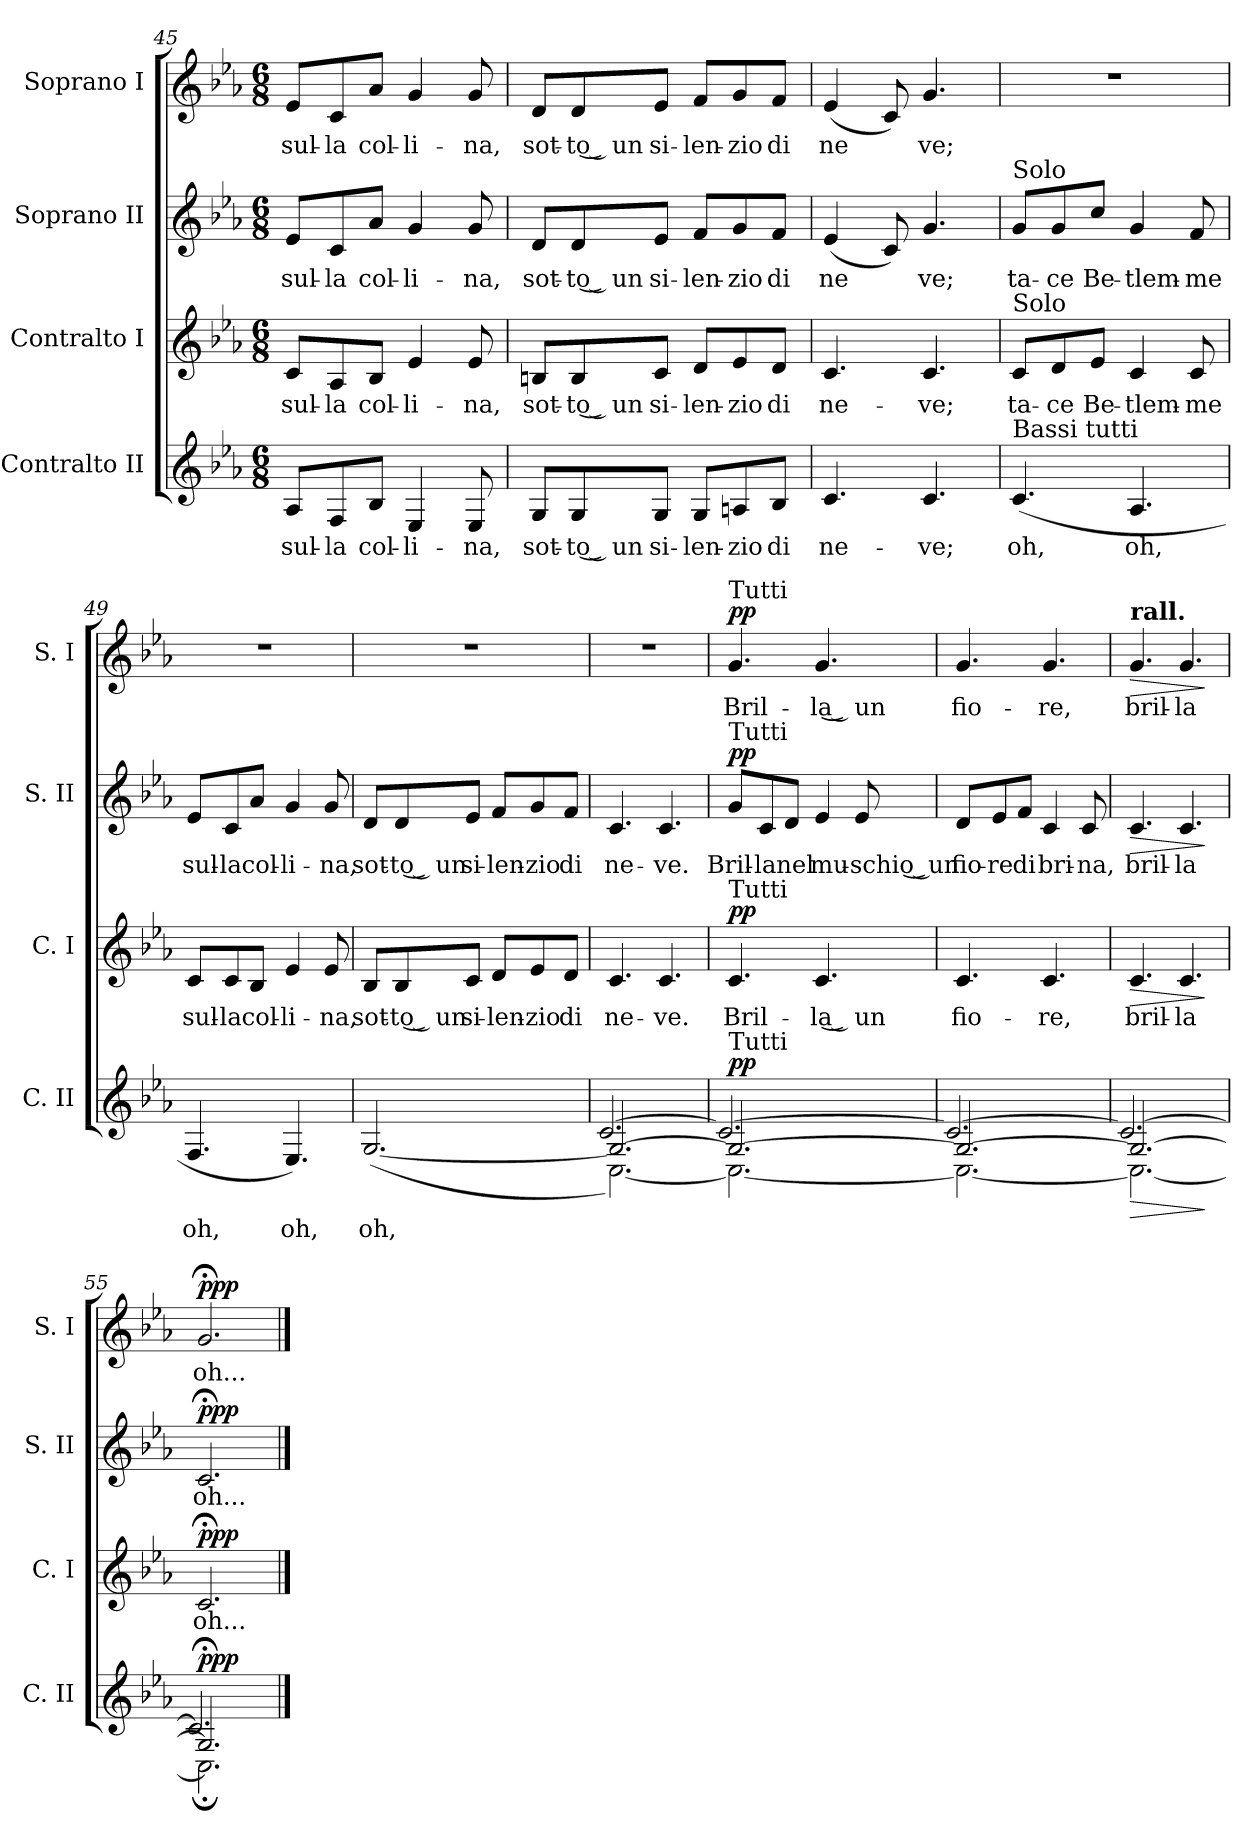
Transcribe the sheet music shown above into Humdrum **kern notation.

**kern	**text	**dynam	**kern	**text	**dynam	**kern	**text	**dynam	**kern	**text	**dynam
*part4	*part4	*part4	*part3	*part3	*part3	*part2	*part2	*part2	*part1	*part1	*part1
*staff4	*staff4	*staff4	*staff3	*staff3	*staff3	*staff2	*staff2	*staff2	*staff1	*staff1	*staff1
*I"Contralto II	*	*	*I"Contralto I	*	*	*I"Soprano II	*	*	*I"Soprano I	*	*
*I'C. II	*	*	*I'C. I	*	*	*I'S. II	*	*	*I'S. I	*	*
*clefG2	*	*	*clefG2	*	*	*clefG2	*	*	*clefG2	*	*
*k[b-e-a-]	*	*	*k[b-e-a-]	*	*	*k[b-e-a-]	*	*	*k[b-e-a-]	*	*
*M6/8	*	*	*M6/8	*	*	*M6/8	*	*	*M6/8	*	*
=45	=45	=45	=45	=45	=45	=45	=45	=45	=45	=45	=45
!	!LO:LY:b	!	!	!LO:LY:b	!	!	!LO:LY:b	!	!	!LO:LY:b	!
8A-/L	sul-	.	8c/L	sul-	.	8e-/L	sul-	.	8e-/L	sul-	.
!	!LO:LY:b	!	!	!LO:LY:b	!	!	!LO:LY:b	!	!	!LO:LY:b	!
8F/	-la	.	8A-/	-la	.	8c/	la	.	8c/	la	.
!	!LO:LY:b	!	!	!LO:LY:b	!	!	!LO:LY:b	!	!	!LO:LY:b	!
8B-/J	col-	.	8B-/J	col-	.	8a-/J	col-	.	8a-/J	col-	.
!	!LO:LY:b	!	!	!LO:LY:b	!	!	!LO:LY:b	!	!	!LO:LY:b	!
4E-/	-li-	.	4e-/	-li-	.	4g/	-li-	.	4g/	-li-	.
!	!LO:LY:b	!	!	!LO:LY:b	!	!	!LO:LY:b	!	!	!LO:LY:b	!
8E-/	-na,	.	8e-/	-na,	.	8g/	-na,	.	8g/	-na,	.
=46	=46	=46	=46	=46	=46	=46	=46	=46	=46	=46	=46
!	!LO:LY:b	!	!	!LO:LY:b	!	!	!LO:LY:b	!	!	!LO:LY:b	!
8G/L	sot-	.	8Bn/L	sot-	.	8d/L	sot-	.	8d/L	sot-	.
!	!LO:LY:b	!	!	!LO:LY:b	!	!	!LO:LY:b	!	!	!LO:LY:b	!
8G/	-to͜ un	.	8B/	-to͜ un	.	8d/	-to͜ un	.	8d/	-to͜ un	.
!	!LO:LY:b	!	!	!LO:LY:b	!	!	!LO:LY:b	!	!	!LO:LY:b	!
8G/J	si-	.	8c/J	si-	.	8e-/J	si-	.	8e-/J	si-	.
!	!LO:LY:b	!	!	!LO:LY:b	!	!	!LO:LY:b	!	!	!LO:LY:b	!
8G/L	-len-	.	8d/L	-len-	.	8f/L	-len-	.	8f/L	-len-	.
!	!LO:LY:b	!	!	!LO:LY:b	!	!	!LO:LY:b	!	!	!LO:LY:b	!
8An/	-zio	.	8e-/	-zio	.	8g/	-zio	.	8g/	-zio	.
!	!LO:LY:b	!	!	!LO:LY:b	!	!	!LO:LY:b	!	!	!LO:LY:b	!
8B-/J	di	.	8d/J	di	.	8f/J	di	.	8f/J	di	.
=47	=47	=47	=47	=47	=47	=47	=47	=47	=47	=47	=47
!	!LO:LY:b	!	!	!LO:LY:b	!	!	!LO:LY:b	!	!	!LO:LY:b	!
4.c/	ne-	.	4.c/	ne-	.	(<4e-/	-ne	.	(<4e-/	-ne	.
.	.	.	.	.	.	8c/)	.	.	8c/)	.	.
!	!LO:LY:b	!	!	!LO:LY:b	!	!	!LO:LY:b	!	!	!LO:LY:b	!
4.c/	-ve;	.	4.c/	-ve;	.	4.g/	ve;	.	4.g/	ve;	.
=48	=48	=48	=48	=48	=48	=48	=48	=48	=48	=48	=48
!	!	!	!	!	!	!LO:TX:a:t=Solo	!	!	!	!	!
!	!	!	!LO:TX:a:t=Solo	!	!	!	!	!	!	!	!
!LO:TX:a:t=Bassi tutti	!	!	!	!	!	!	!	!	!	!	!
!	!LO:LY:b	!	!	!LO:LY:b	!	!	!LO:LY:b	!	!	!	!
(>4.c/	oh,	.	8c/L	ta-	.	8g/L	ta-	.	2.r	.	.
!	!	!	!	!LO:LY:b	!	!	!LO:LY:b	!	!	!	!
.	.	.	8d/	-ce	.	8g/	-ce	.	.	.	.
!	!	!	!	!LO:LY:b	!	!	!LO:LY:b	!	!	!	!
.	.	.	8e-/J	Be-	.	8cc/J	Be-	.	.	.	.
!	!LO:LY:b	!	!	!LO:LY:b	!	!	!LO:LY:b	!	!	!	!
4.A-/	oh,	.	4c/	-tlem-	.	4g/	-tlem-	.	.	.	.
!	!	!	!	!LO:LY:b	!	!	!LO:LY:b	!	!	!	!
.	.	.	8c/	-me	.	8f/	-me	.	.	.	.
!!LO:LB:g=z
=49	=49	=49	=49	=49	=49	=49	=49	=49	=49	=49	=49
!	!LO:LY:b	!	!	!LO:LY:b	!	!	!LO:LY:b	!	!	!	!
4.F/	oh,	.	8c/L	sul-	.	8e-/L	sul-	.	2.r	.	.
!	!	!	!	!LO:LY:b	!	!	!LO:LY:b	!	!	!	!
.	.	.	8c/	-la	.	8c/	-la	.	.	.	.
!	!	!	!	!LO:LY:b	!	!	!LO:LY:b	!	!	!	!
.	.	.	8B-/J	col-	.	8a-/J	col-	.	.	.	.
!	!LO:LY:b	!	!	!LO:LY:b	!	!	!LO:LY:b	!	!	!	!
4.E-/)	oh,	.	4e-/	-li-	.	4g/	-li-	.	.	.	.
!	!	!	!	!LO:LY:b	!	!	!LO:LY:b	!	!	!	!
.	.	.	8e-/	-na,	.	8g/	-na,	.	.	.	.
=50	=50	=50	=50	=50	=50	=50	=50	=50	=50	=50	=50
!	!LO:LY:b	!	!	!LO:LY:b	!	!	!LO:LY:b	!	!	!	!
(<[2.G/	oh,	.	8B-/L	sot-	.	8d/L	sot-	.	2.r	.	.
!	!	!	!	!LO:LY:b	!	!	!LO:LY:b	!	!	!	!
.	.	.	8B-/	-to͜ un	.	8d/	-to͜ un	.	.	.	.
!	!	!	!	!LO:LY:b	!	!	!LO:LY:b	!	!	!	!
.	.	.	8c/J	si-	.	8e-/J	si-	.	.	.	.
!	!	!	!	!LO:LY:b	!	!	!LO:LY:b	!	!	!	!
.	.	.	8d/L	-len-	.	8f/L	-len-	.	.	.	.
!	!	!	!	!LO:LY:b	!	!	!LO:LY:b	!	!	!	!
.	.	.	8e-/	-zio	.	8g/	-zio	.	.	.	.
!	!	!	!	!LO:LY:b	!	!	!LO:LY:b	!	!	!	!
.	.	.	8d/J	di	.	8f/J	di	.	.	.	.
=51	=51	=51	=51	=51	=51	=51	=51	=51	=51	=51	=51
*^	*	*	*	*	*	*	*	*	*	*	*
*	*^	*	*	*	*	*	*	*	*	*	*	*
!	!	!	!	!	!	!LO:LY:b	!	!	!LO:LY:b	!	!	!	!
2.G/_	[2.C\)	[2.c/	.	.	4.c/	ne-	.	4.c/	ne-	.	2.r	.	.
!	!	!	!	!	!	!LO:LY:b	!	!	!LO:LY:b	!	!	!	!
.	.	.	.	.	4.c/	-ve.	.	4.c/	-ve.	.	.	.	.
=52	=52	=52	=52	=52	=52	=52	=52	=52	=52	=52	=52	=52	=52
!	!	!	!	!	!	!	!	!	!	!	!LO:TX:a:t=Tutti	!	!
!	!	!	!	!	!	!	!	!LO:TX:a:t=Tutti	!	!	!	!	!
!	!	!	!	!	!LO:TX:a:t=Tutti	!	!	!	!	!	!	!	!
!LO:TX:a:t=Tutti	!	!	!	!	!	!	!	!	!	!	!	!	!
!	!	!	!	!LO:DY:a	!	!LO:LY:b	!LO:DY:a	!	!LO:LY:b	!LO:DY:a	!	!LO:LY:b	!LO:DY:a
2.G/_	2.C\_	2.c/_	.	pp	4.c/	Bril-	pp	8g/L	Bril-	pp	4.g/	Bril-	pp
!	!	!	!	!	!	!	!	!	!LO:LY:b	!	!	!	!
.	.	.	.	.	.	.	.	8c/	-la	.	.	.	.
!	!	!	!	!	!	!	!	!	!LO:LY:b	!	!	!	!
.	.	.	.	.	.	.	.	8d/J	nel	.	.	.	.
!	!	!	!	!	!	!LO:LY:b	!	!	!LO:LY:b	!	!	!LO:LY:b	!
.	.	.	.	.	4.c/	-la͜ un	.	4e-/	mu-	.	4.g/	-la͜ un	.
!	!	!	!	!	!	!	!	!	!LO:LY:b	!	!	!	!
.	.	.	.	.	.	.	.	8e-/	-schio͜ un	.	.	.	.
=53	=53	=53	=53	=53	=53	=53	=53	=53	=53	=53	=53	=53	=53
!	!	!	!	!	!	!LO:LY:b	!	!	!LO:LY:b	!	!	!LO:LY:b	!
2.G/_	2.C\_	2.c/_	.	.	4.c/	fio-	.	8d/L	fio-	.	4.g/	fio-	.
!	!	!	!	!	!	!	!	!	!LO:LY:b	!	!	!	!
.	.	.	.	.	.	.	.	8e-/	-re	.	.	.	.
!	!	!	!	!	!	!	!	!	!LO:LY:b	!	!	!	!
.	.	.	.	.	.	.	.	8f/J	di	.	.	.	.
!	!	!	!	!	!	!LO:LY:b	!	!	!LO:LY:b	!	!	!LO:LY:b	!
.	.	.	.	.	4.c/	-re,	.	4c/	bri-	.	4.g/	-re,	.
!	!	!	!	!	!	!	!	!	!LO:LY:b	!	!	!	!
.	.	.	.	.	.	.	.	8c/	-na,	.	.	.	.
=54	=54	=54	=54	=54	=54	=54	=54	=54	=54	=54	=54	=54	=54
!	!	!	!	!	!	!	!	!	!	!	!LO:TX:a:B:t=rall.	!	!
!	!	!	!	!LO:HP:b	!	!LO:LY:b	!LO:HP:b	!	!LO:LY:b	!LO:HP:b	!	!LO:LY:b	!LO:HP:b
2.G/_	2.C\_	2.c/_	.	>	4.c/	bril-	>	4.c/	bril-	>	4.g/	bril-	>
!	!	!	!	!	!	!LO:LY:b	!	!	!LO:LY:b	!	!	!LO:LY:b	!
.	.	.	.	.	4.c/	-la	.	4.c/	-la	.	4.g/	-la	.
*v	*v	*v	*	*	*	*	*	*	*	*	*	*	*
.	.	]	.	.	]	.	.	]	.	.	]
=55	=55	=55	=55	=55	=55	=55	=55	=55	=55	=55	=55
*^	*	*	*	*	*	*	*	*	*	*	*
*	*^	*	*	*	*	*	*	*	*	*	*	*
!	!	!	!	!LO:DY:a	!	!LO:LY:b	!LO:DY:a	!	!LO:LY:b	!LO:DY:a	!	!LO:LY:b	!LO:DY:a
2.G;</]	2.C;\]	2.c/]	.	ppp	2.c;</	oh...	ppp	2.c;</	oh...	ppp	2.g;</	oh...	ppp
*v	*v	*v	*	*	*	*	*	*	*	*	*	*	*
==	==	==	==	==	==	==	==	==	==	==	==
*-	*-	*-	*-	*-	*-	*-	*-	*-	*-	*-	*-
